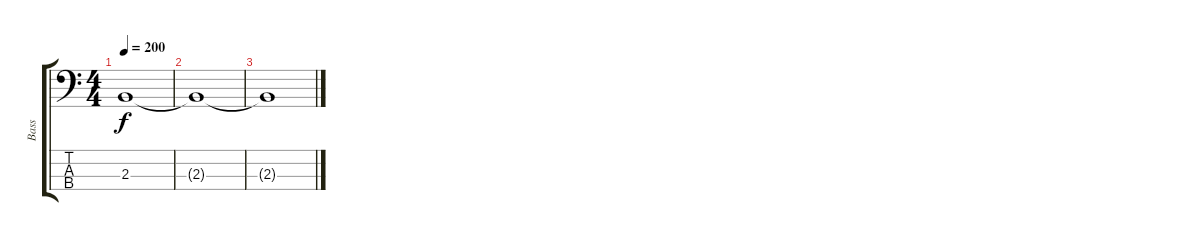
\track ("Bass" "Bass") {instrument electricbasspick}
\staff {score tabs}
\tuning (G2 D2 A1 E1) {hide}
\ts (4 4)
\tempo 200
\clef f4
\ks c
2.3.1{dy f} |
2.3{t}.1 |
2.3{t}.1
